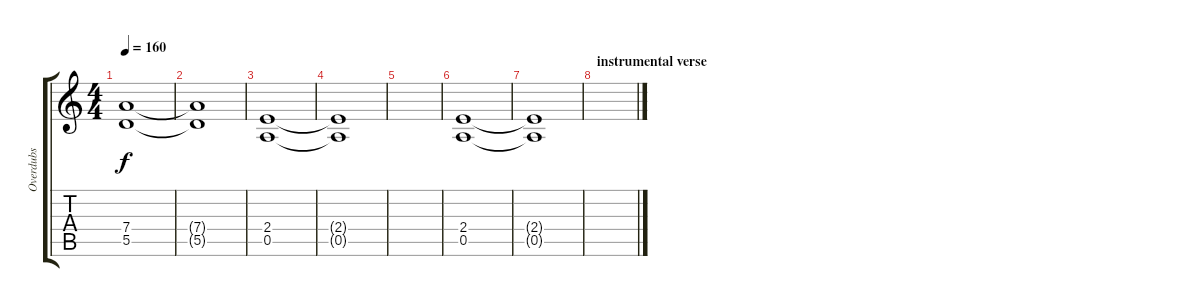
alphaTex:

\track ("Overdubs" "Overdubs") {instrument distortionguitar}
\staff {score tabs}
\tuning (E4 B3 G3 D3 A2 E2) {hide}
\ts (4 4)
\tempo 160
\clef g2
\ks c
(7.4 5.5).1{dy f} |
(7.4{t} 5.5{t}).1 |
(2.4 0.5).1 |
(2.4{t} 0.5{t}).1{volume 4} |
|
(2.4 0.5).1{volume 14} |
(2.4{t} 0.5{t}).1 |
\section ("" "instrumental verse")
